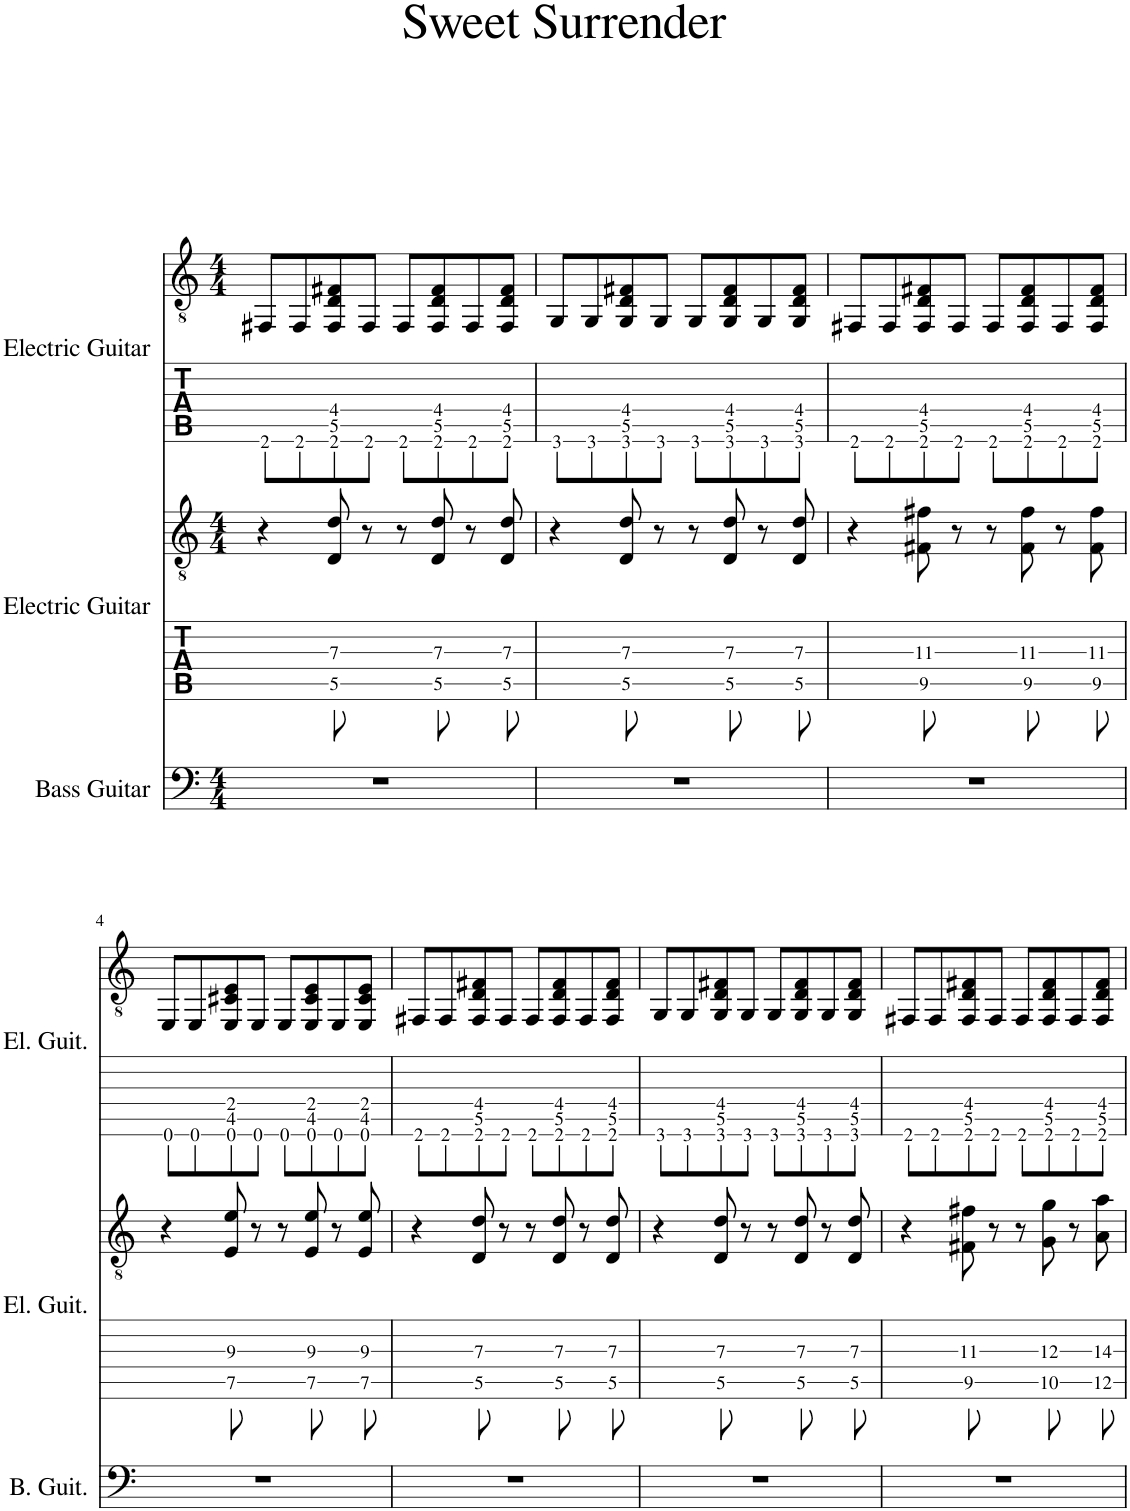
**kern	**kern	**kern	**kern	**kern
*part3	*part2	*part2	*part1	*part1
*staff5	*staff4	*staff3	*staff2	*staff1
*I"Bass Guitar	*I"Electric Guitar	*	*I"Electric Guitar	*
*I'B. Guit.	*I'El. Guit.	*	*I'El. Guit.	*
*	*stria6	*	*stria6	*
*clefF4	*	*clefGv2	*	*clefGv2
*Trd7c12	*	*	*	*
*k[]	*k[]	*k[]	*k[]	*k[]
*M4/4	*M4/4	*M4/4	*M4/4	*M4/4
=1	=1	=1	=1	=1
1r	4r	4r	8FF#\L	8FF#X/L
.	.	.	8FF#\	8FF#/
.	8D\ 8d\	8D/ 8d/	8FF#\ 8D\ 8F#\	8FF#/ 8D/ 8F#X/
.	8r	8r	8FF#\J	8FF#/J
.	8r	8r	8FF#\L	8FF#/L
.	8D\ 8d\	8D/ 8d/	8FF#\ 8D\ 8F#\	8FF#/ 8D/ 8F#/
.	8r	8r	8FF#\	8FF#/
.	8D\ 8d\	8D/ 8d/	8FF#\ 8D\ 8F#\J	8FF#/ 8D/ 8F#/J
=2	=2	=2	=2	=2
1r	4r	4r	8GG\L	8GG/L
.	.	.	8GG\	8GG/
.	8D\ 8d\	8D/ 8d/	8GG\ 8D\ 8F#\	8GG/ 8D/ 8F#X/
.	8r	8r	8GG\J	8GG/J
.	8r	8r	8GG\L	8GG/L
.	8D\ 8d\	8D/ 8d/	8GG\ 8D\ 8F#\	8GG/ 8D/ 8F#/
.	8r	8r	8GG\	8GG/
.	8D\ 8d\	8D/ 8d/	8GG\ 8D\ 8F#\J	8GG/ 8D/ 8F#/J
=3	=3	=3	=3	=3
1r	4r	4r	8FF#\L	8FF#X/L
.	.	.	8FF#\	8FF#/
.	8F#\ 8f#\	8F#X\ 8f#X\	8FF#\ 8D\ 8F#\	8FF#/ 8D/ 8F#X/
.	8r	8r	8FF#\J	8FF#/J
.	8r	8r	8FF#\L	8FF#/L
.	8F#\ 8f#\	8F#\ 8f#\	8FF#\ 8D\ 8F#\	8FF#/ 8D/ 8F#/
.	8r	8r	8FF#\	8FF#/
.	8F#\ 8f#\	8F#\ 8f#\	8FF#\ 8D\ 8F#\J	8FF#/ 8D/ 8F#/J
!!LO:LB:g=z
=4	=4	=4	=4	=4
1r	4r	4r	8EE\L	8EE/L
.	.	.	8EE\	8EE/
.	8E\ 8e\	8E/ 8e/	8EE\ 8C#\ 8E\	8EE/ 8C#X/ 8E/
.	8r	8r	8EE\J	8EE/J
.	8r	8r	8EE\L	8EE/L
.	8E\ 8e\	8E/ 8e/	8EE\ 8C#\ 8E\	8EE/ 8C#/ 8E/
.	8r	8r	8EE\	8EE/
.	8E\ 8e\	8E/ 8e/	8EE\ 8C#\ 8E\J	8EE/ 8C#/ 8E/J
=5	=5	=5	=5	=5
1r	4r	4r	8FF#\L	8FF#X/L
.	.	.	8FF#\	8FF#/
.	8D\ 8d\	8D/ 8d/	8FF#\ 8D\ 8F#\	8FF#/ 8D/ 8F#X/
.	8r	8r	8FF#\J	8FF#/J
.	8r	8r	8FF#\L	8FF#/L
.	8D\ 8d\	8D/ 8d/	8FF#\ 8D\ 8F#\	8FF#/ 8D/ 8F#/
.	8r	8r	8FF#\	8FF#/
.	8D\ 8d\	8D/ 8d/	8FF#\ 8D\ 8F#\J	8FF#/ 8D/ 8F#/J
=6	=6	=6	=6	=6
1r	4r	4r	8GG\L	8GG/L
.	.	.	8GG\	8GG/
.	8D\ 8d\	8D/ 8d/	8GG\ 8D\ 8F#\	8GG/ 8D/ 8F#X/
.	8r	8r	8GG\J	8GG/J
.	8r	8r	8GG\L	8GG/L
.	8D\ 8d\	8D/ 8d/	8GG\ 8D\ 8F#\	8GG/ 8D/ 8F#/
.	8r	8r	8GG\	8GG/
.	8D\ 8d\	8D/ 8d/	8GG\ 8D\ 8F#\J	8GG/ 8D/ 8F#/J
=7	=7	=7	=7	=7
1r	4r	4r	8FF#\L	8FF#X/L
.	.	.	8FF#\	8FF#/
.	8F#\ 8f#\	8F#X\ 8f#X\	8FF#\ 8D\ 8F#\	8FF#/ 8D/ 8F#X/
.	8r	8r	8FF#\J	8FF#/J
.	8r	8r	8FF#\L	8FF#/L
.	8G\ 8g\	8G\ 8g\	8FF#\ 8D\ 8F#\	8FF#/ 8D/ 8F#/
.	8r	8r	8FF#\	8FF#/
.	8A\ 8a\	8A\ 8a\	8FF#\ 8D\ 8F#\J	8FF#/ 8D/ 8F#/J
=	=	=	=	=
*-	*-	*-	*-	*-
